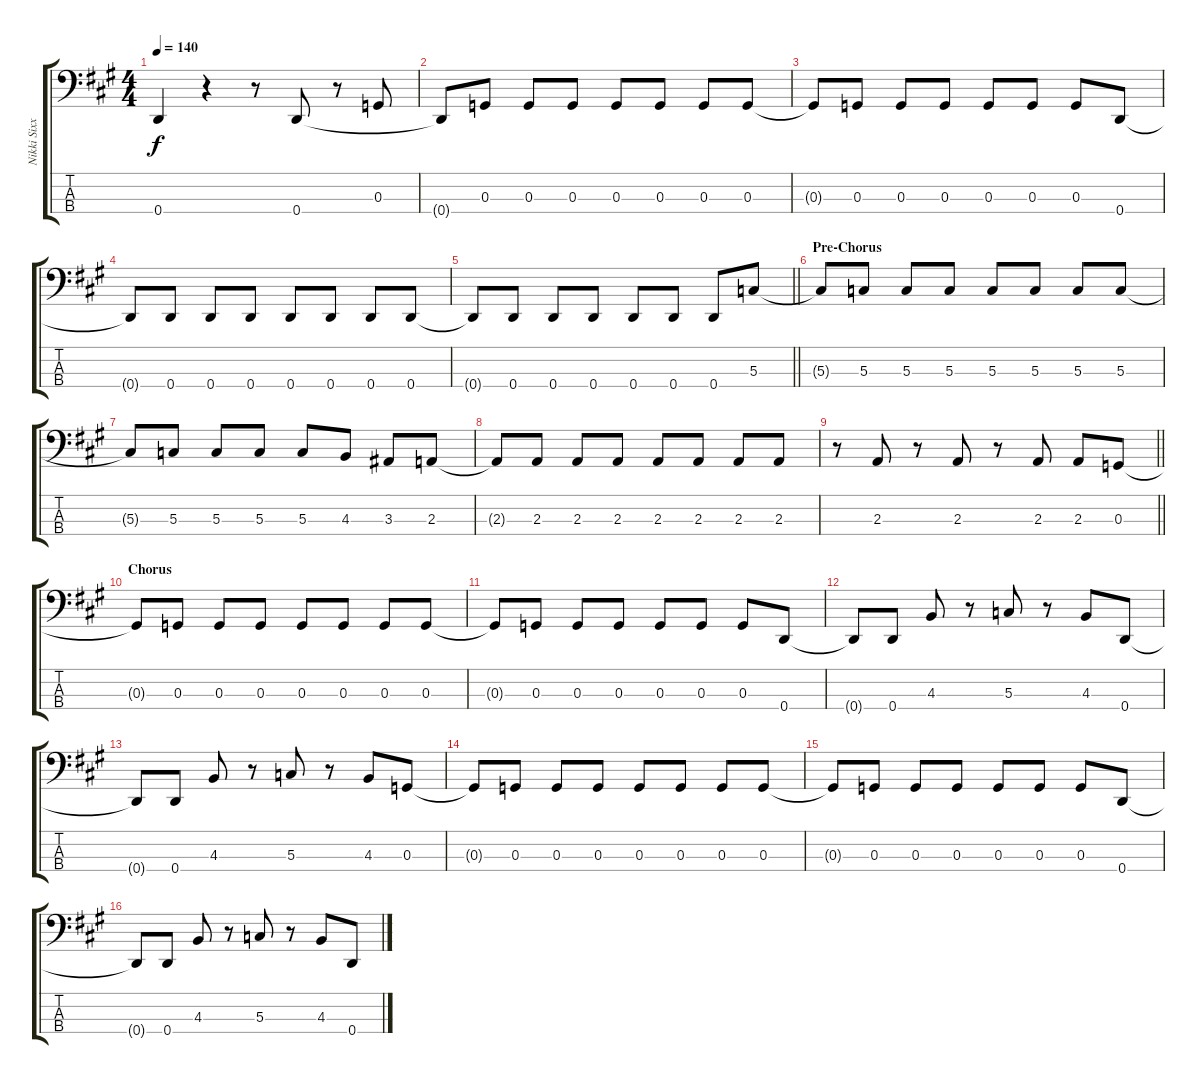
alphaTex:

\track ("Nikki Sixx - Bass" "Nikki Sixx") {instrument electricbasspick}
\staff {score tabs}
\tuning (F2 C2 G1 D1) {hide}
\ts (4 4)
\tempo 140
\clef f4
\ks a
0.4{t}.4{dy f} r.4 r.8 0.4.8 r.8 0.3.8 |
0.4{t}.8 0.3.8 0.3.8 0.3.8 0.3.8 0.3.8 0.3.8 0.3.8 |
0.3{t}.8 0.3.8 0.3.8 0.3.8 0.3.8 0.3.8 0.3.8 0.4.8 |
0.4{t}.8 0.4.8 0.4.8 0.4.8 0.4.8 0.4.8 0.4.8 0.4.8 |
\barLineRight lightlight
0.4{t}.8 0.4.8 0.4.8 0.4.8 0.4.8 0.4.8 0.4.8 5.3.8 |
\section ("" "Pre-Chorus")
5.3{t}.8 5.3.8 5.3.8 5.3.8 5.3.8 5.3.8 5.3.8 5.3.8 |
5.3{t}.8 5.3.8 5.3.8 5.3.8 5.3.8 4.3.8 3.3.8 2.3.8 |
2.3{t}.8 2.3.8 2.3.8 2.3.8 2.3.8 2.3.8 2.3.8 2.3.8 |
\barLineRight lightlight
r.8 2.3.8 r.8 2.3.8 r.8 2.3.8 2.3.8 0.3.8 |
\section ("" "Chorus")
0.3{t}.8 0.3.8 0.3.8 0.3.8 0.3.8 0.3.8 0.3.8 0.3.8 |
0.3{t}.8 0.3.8 0.3.8 0.3.8 0.3.8 0.3.8 0.3.8 0.4.8 |
0.4{t}.8 0.4.8 4.3.8 r.8 5.3.8 r.8 4.3.8 0.4.8 |
0.4{t}.8 0.4.8 4.3.8 r.8 5.3.8 r.8 4.3.8 0.3.8 |
0.3{t}.8 0.3.8 0.3.8 0.3.8 0.3.8 0.3.8 0.3.8 0.3.8 |
0.3{t}.8 0.3.8 0.3.8 0.3.8 0.3.8 0.3.8 0.3.8 0.4.8 |
0.4{t}.8 0.4.8 4.3.8 r.8 5.3.8 r.8 4.3.8 0.4.8
